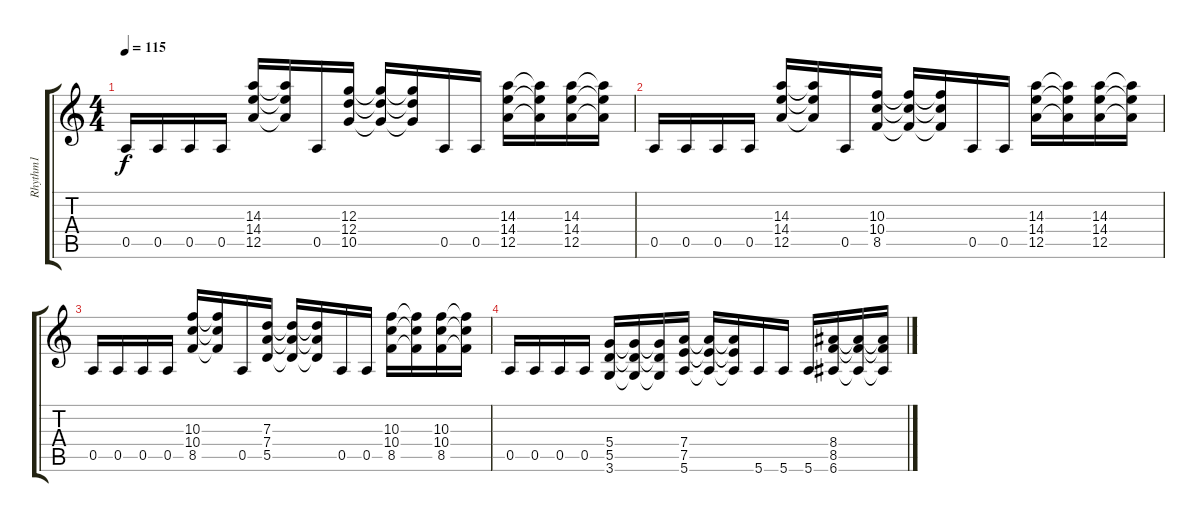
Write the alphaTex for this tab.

\track ("Rhythm1" "Rhythm1") {instrument overdrivenguitar}
\staff {score tabs}
\tuning (E4 B3 G3 D3 A2 E2) {hide}
\ts (4 4)
\tempo 115
\clef g2
\ks c
0.5.16{dy f} 0.5.16 0.5.16 0.5.16 (14.3 14.4 12.5).16 (14.3{t} 14.4{t} 12.5{t}).16 0.5.16 (12.3 12.4 10.5).16 (12.3{t} 12.4{t} 10.5{t}).16 (12.3{t} 12.4{t} 10.5{t}).16 0.5.16 0.5.16 (14.3 14.4 12.5).16 (14.3{t} 14.4{t} 12.5{t}).16 (14.3 14.4 12.5).16 (14.3{t} 14.4{t} 12.5{t}).16 |
0.5.16 0.5.16 0.5.16 0.5.16 (14.3 14.4 12.5).16 (14.3{t} 14.4{t} 12.5{t}).16 0.5.16 (10.3 10.4 8.5).16 (10.3{t} 10.4{t} 8.5{t}).16 (10.3{t} 10.4{t} 8.5{t}).16 0.5.16 0.5.16 (14.3 14.4 12.5).16 (14.3{t} 14.4{t} 12.5{t}).16 (14.3 14.4 12.5).16 (14.3{t} 14.4{t} 12.5{t}).16 |
0.5.16 0.5.16 0.5.16 0.5.16 (10.3 10.4 8.5).16 (10.3{t} 10.4{t} 8.5{t}).16 0.5.16 (7.3 7.4 5.5).16 (7.3{t} 7.4{t} 5.5{t}).16 (7.3{t} 7.4{t} 5.5{t}).16 0.5.16 0.5.16 (10.3 10.4 8.5).16 (10.3{t} 10.4{t} 8.5{t}).16 (10.3 10.4 8.5).16 (10.3{t} 10.4{t} 8.5{t}).16 |
0.5.16 0.5.16 0.5.16 0.5.16 (5.4 5.5 3.6).16 (5.4{t} 5.5{t} 3.6{t}).16 (5.4{t} 5.5{t} 3.6{t}).16 (7.4 7.5 5.6).16 (7.4{t} 7.5{t} 5.6{t}).16 (7.4{t} 7.5{t} 5.6{t}).16 5.6.16 5.6.16 5.6.16 (8.4 8.5 6.6).16 (8.4{t} 8.5{t} 6.6{t}).16 (8.4{t} 8.5{t} 6.6{t}).16
